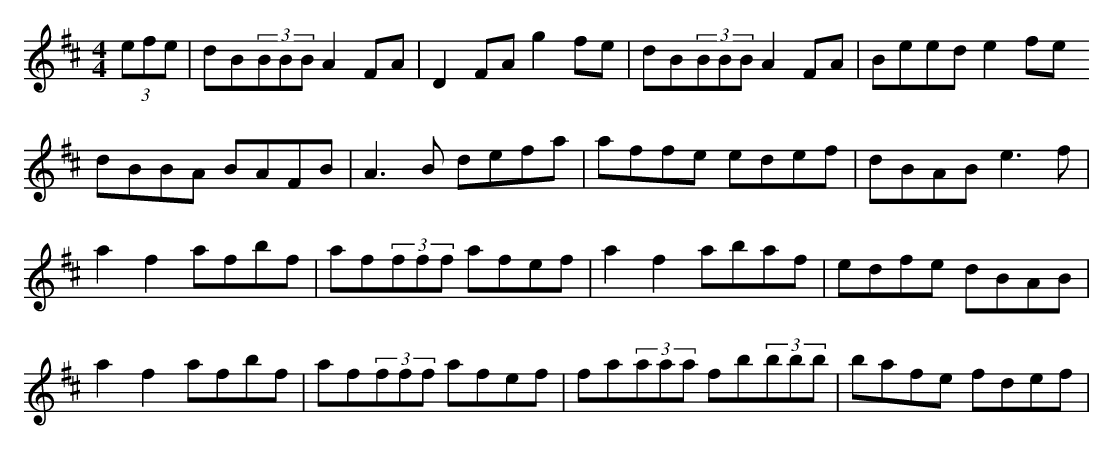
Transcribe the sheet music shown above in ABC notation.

X:1
M:4/4
K:D
(3efe|dB(3BBB A2FA|D2FAg2 fe|dB(3BBB A2FA|Beed e2fe
dBBA BAFB|A3B defa|affe edef|dBAB e3f|
a2f2 afbf|af(3fff afef|a2f2 abaf|edfe dBAB|
a2f2afbf|af(3fff afef|fa(3aaa fb(3bbb|bafe fdef|
